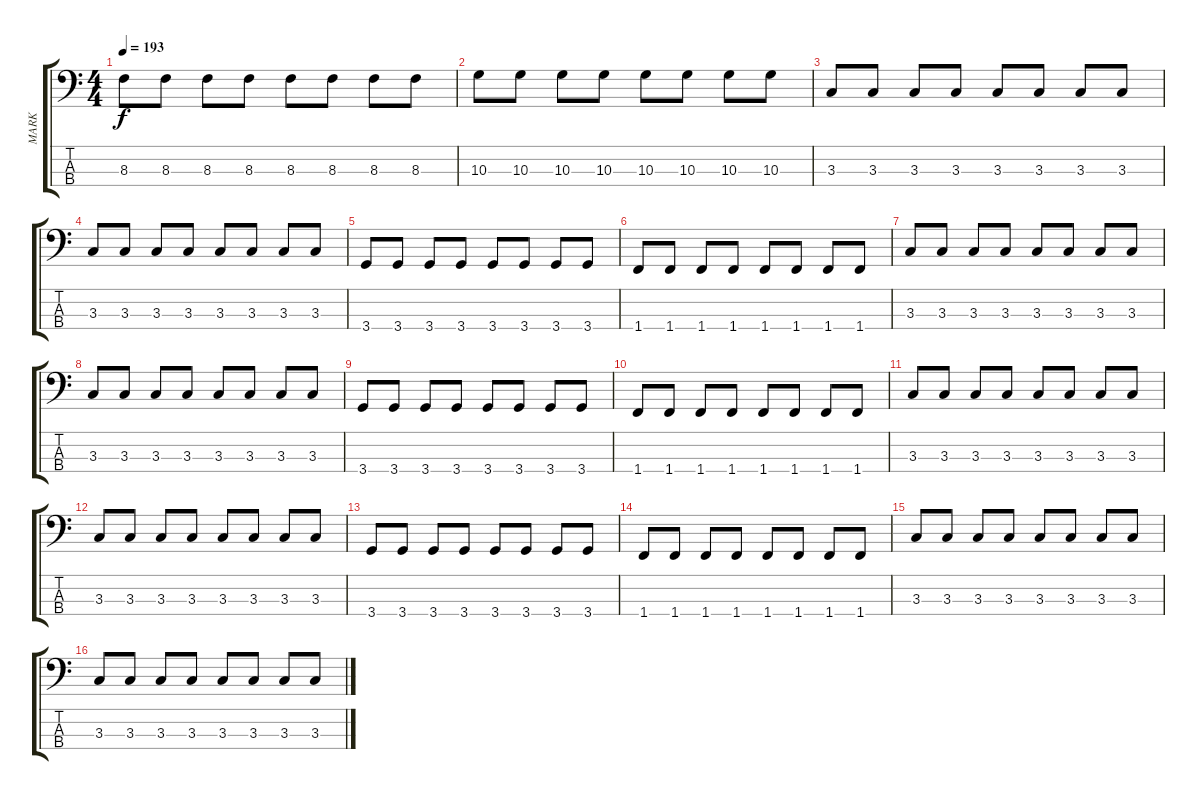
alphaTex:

\track ("MARK" "MARK") {instrument electricbasspick}
\staff {score tabs}
\tuning (G2 D2 A1 E1) {hide}
\ts (4 4)
\tempo 193
\clef f4
\ks c
8.3.8{dy f} 8.3.8 8.3.8 8.3.8 8.3.8 8.3.8 8.3.8 8.3.8 |
10.3.8 10.3.8 10.3.8 10.3.8 10.3.8 10.3.8 10.3.8 10.3.8 |
3.3.8 3.3.8 3.3.8 3.3.8 3.3.8 3.3.8 3.3.8 3.3.8 |
3.3.8 3.3.8 3.3.8 3.3.8 3.3.8 3.3.8 3.3.8 3.3.8 |
3.4.8 3.4.8 3.4.8 3.4.8 3.4.8 3.4.8 3.4.8 3.4.8 |
1.4.8 1.4.8 1.4.8 1.4.8 1.4.8 1.4.8 1.4.8 1.4.8 |
3.3.8 3.3.8 3.3.8 3.3.8 3.3.8 3.3.8 3.3.8 3.3.8 |
3.3.8 3.3.8 3.3.8 3.3.8 3.3.8 3.3.8 3.3.8 3.3.8 |
3.4.8 3.4.8 3.4.8 3.4.8 3.4.8 3.4.8 3.4.8 3.4.8 |
1.4.8 1.4.8 1.4.8 1.4.8 1.4.8 1.4.8 1.4.8 1.4.8 |
3.3.8 3.3.8 3.3.8 3.3.8 3.3.8 3.3.8 3.3.8 3.3.8 |
3.3.8 3.3.8 3.3.8 3.3.8 3.3.8 3.3.8 3.3.8 3.3.8 |
3.4.8 3.4.8 3.4.8 3.4.8 3.4.8 3.4.8 3.4.8 3.4.8 |
1.4.8 1.4.8 1.4.8 1.4.8 1.4.8 1.4.8 1.4.8 1.4.8 |
3.3.8 3.3.8 3.3.8 3.3.8 3.3.8 3.3.8 3.3.8 3.3.8 |
3.3.8 3.3.8 3.3.8 3.3.8 3.3.8 3.3.8 3.3.8 3.3.8
